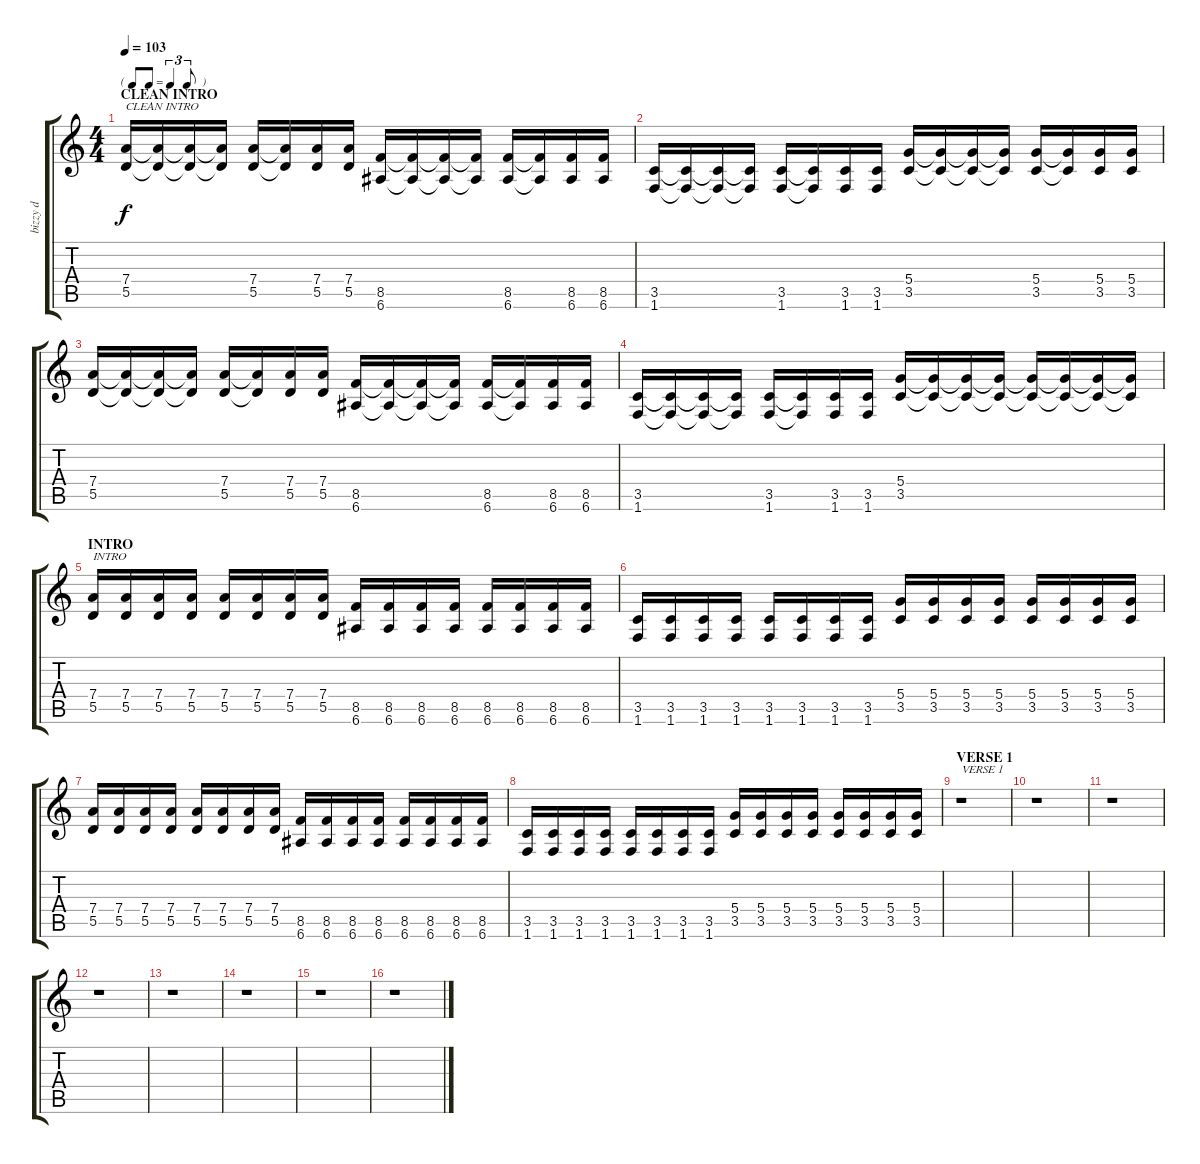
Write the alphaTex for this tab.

\track ("bizzy d" "bizzy d") {instrument distortionguitar}
\staff {score tabs}
\tuning (E4 B3 G3 D3 A2 E2) {hide}
\ts (4 4)
\tf triplet8th
\section ("" "CLEAN INTRO")
\tempo 103
\clef g2
\ks c
(7.4 5.5).16{txt "CLEAN INTRO" dy f volume 8 instrument fx8scifi} (7.4{t} 5.5{t}).16 (7.4{t} 5.5{t}).16 (7.4{t} 5.5{t}).16 (7.4 5.5).16 (7.4{t} 5.5{t}).16 (7.4 5.5).16 (7.4 5.5).16 (8.5 6.6).16 (8.5{t} 6.6{t}).16 (8.5{t} 6.6{t}).16 (8.5{t} 6.6{t}).16 (8.5 6.6).16 (8.5{t} 6.6{t}).16 (8.5 6.6).16 (8.5 6.6).16 |
(3.5 1.6).16 (3.5{t} 1.6{t}).16 (3.5{t} 1.6{t}).16 (3.5{t} 1.6{t}).16 (3.5 1.6).16 (3.5{t} 1.6{t}).16 (3.5 1.6).16 (3.5 1.6).16 (5.4 3.5).16 (5.4{t} 3.5{t}).16 (5.4{t} 3.5{t}).16 (5.4{t} 3.5{t}).16 (5.4 3.5).16 (5.4{t} 3.5{t}).16 (5.4 3.5).16 (5.4 3.5).16 |
(7.4 5.5).16 (7.4{t} 5.5{t}).16 (7.4{t} 5.5{t}).16 (7.4{t} 5.5{t}).16 (7.4 5.5).16 (7.4{t} 5.5{t}).16 (7.4 5.5).16 (7.4 5.5).16 (8.5 6.6).16 (8.5{t} 6.6{t}).16 (8.5{t} 6.6{t}).16 (8.5{t} 6.6{t}).16 (8.5 6.6).16 (8.5{t} 6.6{t}).16 (8.5 6.6).16 (8.5 6.6).16 |
(3.5 1.6).16 (3.5{t} 1.6{t}).16 (3.5{t} 1.6{t}).16 (3.5{t} 1.6{t}).16 (3.5 1.6).16 (3.5{t} 1.6{t}).16 (3.5 1.6).16 (3.5 1.6).16 (5.4 3.5).16 (5.4{t} 3.5{t}).16 (5.4{t} 3.5{t}).16 (5.4{t} 3.5{t}).16 (5.4{t} 3.5{t}).16 (5.4{t} 3.5{t}).16 (5.4{t} 3.5{t}).16 (5.4{t} 3.5{t}).16 |
\section ("" "INTRO")
(7.4 5.5).16{txt "INTRO" instrument distortionguitar} (7.4 5.5).16 (7.4 5.5).16 (7.4 5.5).16 (7.4 5.5).16 (7.4 5.5).16 (7.4 5.5).16 (7.4 5.5).16 (8.5 6.6).16 (8.5 6.6).16 (8.5 6.6).16 (8.5 6.6).16 (8.5 6.6).16 (8.5 6.6).16 (8.5 6.6).16 (8.5 6.6).16 |
(3.5 1.6).16 (3.5 1.6).16 (3.5 1.6).16 (3.5 1.6).16 (3.5 1.6).16 (3.5 1.6).16 (3.5 1.6).16 (3.5 1.6).16 (5.4 3.5).16 (5.4 3.5).16 (5.4 3.5).16 (5.4 3.5).16 (5.4 3.5).16 (5.4 3.5).16 (5.4 3.5).16 (5.4 3.5).16 |
(7.4 5.5).16 (7.4 5.5).16 (7.4 5.5).16 (7.4 5.5).16 (7.4 5.5).16 (7.4 5.5).16 (7.4 5.5).16 (7.4 5.5).16 (8.5 6.6).16 (8.5 6.6).16 (8.5 6.6).16 (8.5 6.6).16 (8.5 6.6).16 (8.5 6.6).16 (8.5 6.6).16 (8.5 6.6).16 |
(3.5 1.6).16 (3.5 1.6).16 (3.5 1.6).16 (3.5 1.6).16 (3.5 1.6).16 (3.5 1.6).16 (3.5 1.6).16 (3.5 1.6).16 (5.4 3.5).16 (5.4 3.5).16 (5.4 3.5).16 (5.4 3.5).16 (5.4 3.5).16 (5.4 3.5).16 (5.4 3.5).16 (5.4 3.5).16 |
\section ("" "VERSE 1")
r.1{txt "VERSE 1"} |
r.1 |
r.1 |
r.1 |
r.1 |
r.1 |
r.1 |
r.1
